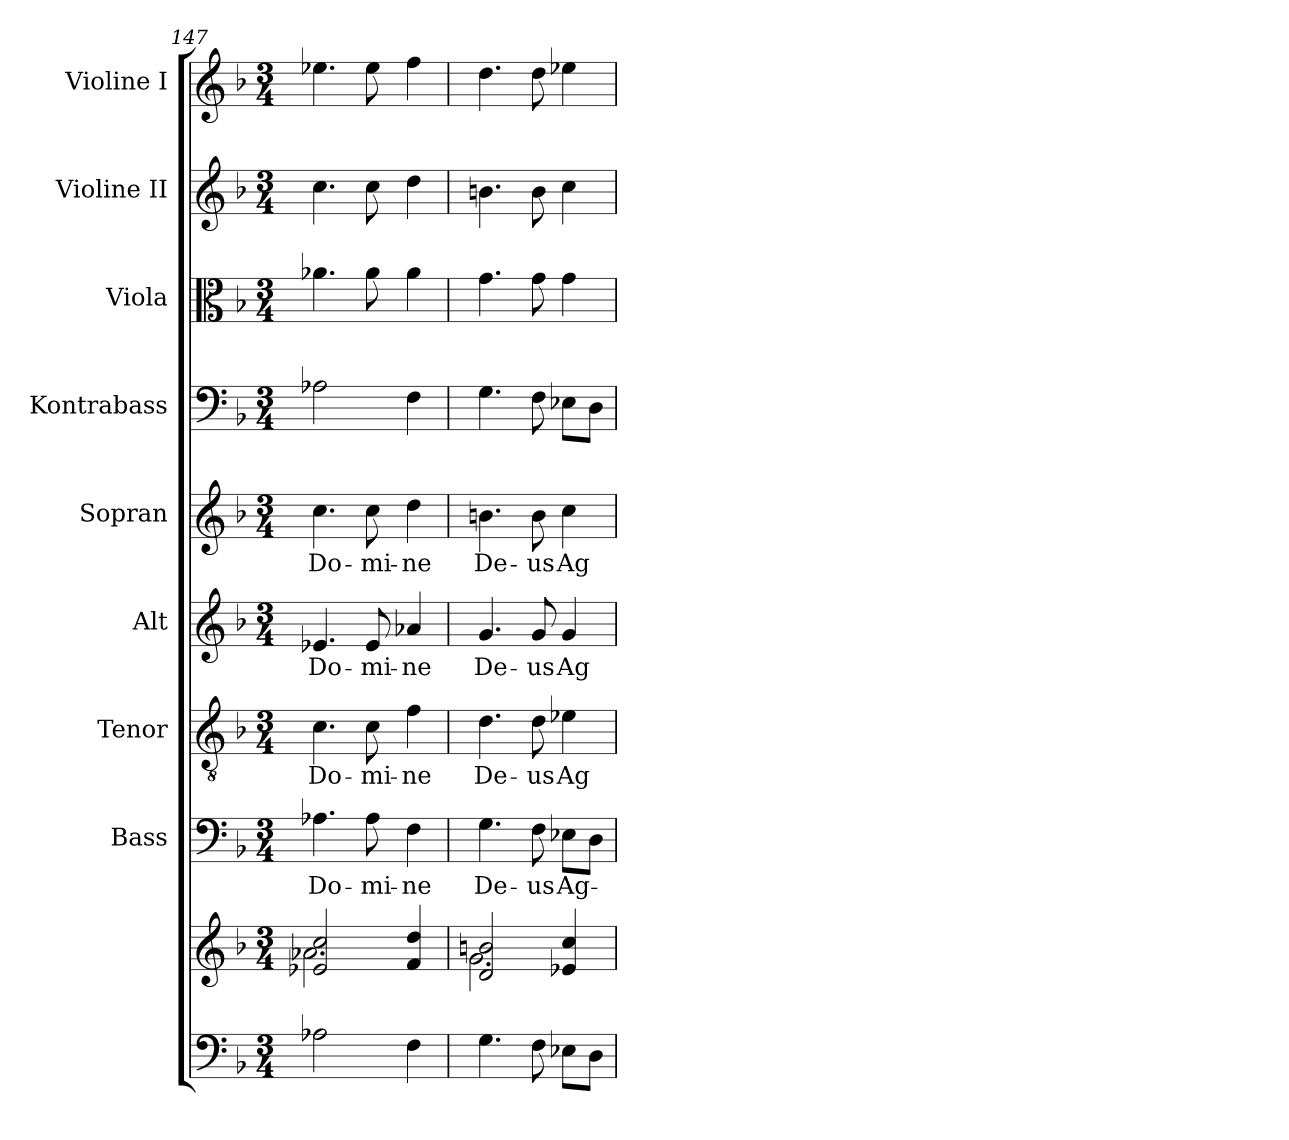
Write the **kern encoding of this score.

**kern	**kern	**kern	**text	**kern	**text	**kern	**text	**kern	**text	**kern	**kern	**kern	**kern
*part9	*part9	*part8	*part8	*part7	*part7	*part6	*part6	*part5	*part5	*part4	*part3	*part2	*part1
*staff10	*staff9	*staff8	*staff8	*staff7	*staff7	*staff6	*staff6	*staff5	*staff5	*staff4	*staff3	*staff2	*staff1
*	*	*I"Bass	*	*I"Tenor	*	*I"Alt	*	*I"Sopran	*	*I"Kontrabass	*I"Viola	*I"Violine II	*I"Violine I
*	*	*I'B.	*	*I'T.	*	*I'A.	*	*I'S.	*	*I'Kb.	*I'Vla.	*I'Vl. II	*I'Vl. I
*clefF4	*clefG2	*clefF4	*	*clefGv2	*	*clefG2	*	*clefG2	*	*clefF4	*clefC3	*clefG2	*clefG2
*	*	*	*	*	*	*	*	*	*	*ITrd7c12	*	*	*
*k[b-]	*k[b-]	*k[b-]	*	*k[b-]	*	*k[b-]	*	*k[b-]	*	*k[b-]	*k[b-]	*k[b-]	*k[b-]
*F:	*F:	*F:	*	*F:	*	*F:	*	*F:	*	*F:	*F:	*F:	*F:
*M3/4	*M3/4	*M3/4	*	*M3/4	*	*M3/4	*	*M3/4	*	*M3/4	*M3/4	*M3/4	*M3/4
=147	=147	=147	=147	=147	=147	=147	=147	=147	=147	=147	=147	=147	=147
*	*^	*	*	*	*	*	*	*	*	*	*	*	*
!	!	!	!	!LO:LY:b	!	!LO:LY:b	!	!LO:LY:b	!	!LO:LY:b	!	!	!	!
2A-X\	2e-X/ 2cc/	2.a-X\	4.A-X\	Do-	4.c\	Do-	4.e-X/	Do-	4.cc\	Do-	2AA-X\	4.a-X\	4.cc\	4.ee-X\
!	!	!	!	!LO:LY:b	!	!LO:LY:b	!	!LO:LY:b	!	!LO:LY:b	!	!	!	!
.	.	.	8A-\	-mi-	8c\	-mi-	8e-/	-mi-	8cc\	-mi-	.	8a-\	8cc\	8ee-\
!	!	!	!	!LO:LY:b	!	!LO:LY:b	!	!LO:LY:b	!	!LO:LY:b	!	!	!	!
4F\	4f/ 4dd/	.	4F\	-ne	4f\	-ne	4a-X/	-ne	4dd\	-ne	4FF\	4a-\	4dd\	4ff\
!!LO:LB:g=z
=148	=148	=148	=148	=148	=148	=148	=148	=148	=148	=148	=148	=148	=148	=148
!	!	!	!	!LO:LY:b	!	!LO:LY:b	!	!LO:LY:b	!	!LO:LY:b	!	!	!	!
4.G\	2d/ 2bn/	2.g\	4.G\	De-	4.d\	De-	4.g/	De-	4.bn\	De-	4.GG\	4.g\	4.bn\	4.dd\
!	!	!	!	!LO:LY:b	!	!LO:LY:b	!	!LO:LY:b	!	!LO:LY:b	!	!	!	!
8F\	.	.	8F\	-us	8d\	-us	8g/	-us	8b\	-us	8FF\	8g\	8b\	8dd\
!	!	!	!	!LO:LY:b	!	!LO:LY:b	!	!LO:LY:b	!	!LO:LY:b	!	!	!	!
8E-X\L	4e-X/ 4cc/	.	8E-X\L	Ag-	4e-X\	Ag-	4g/	Ag-	4cc\	Ag-	8EE-X\L	4g\	4cc\	4ee-X\
8D\J	.	.	8D\J	.	.	.	.	.	.	.	8DD\J	.	.	.
*	*v	*v	*	*	*	*	*	*	*	*	*	*	*	*
=	=	=	=	=	=	=	=	=	=	=	=	=	=
*-	*-	*-	*-	*-	*-	*-	*-	*-	*-	*-	*-	*-	*-
